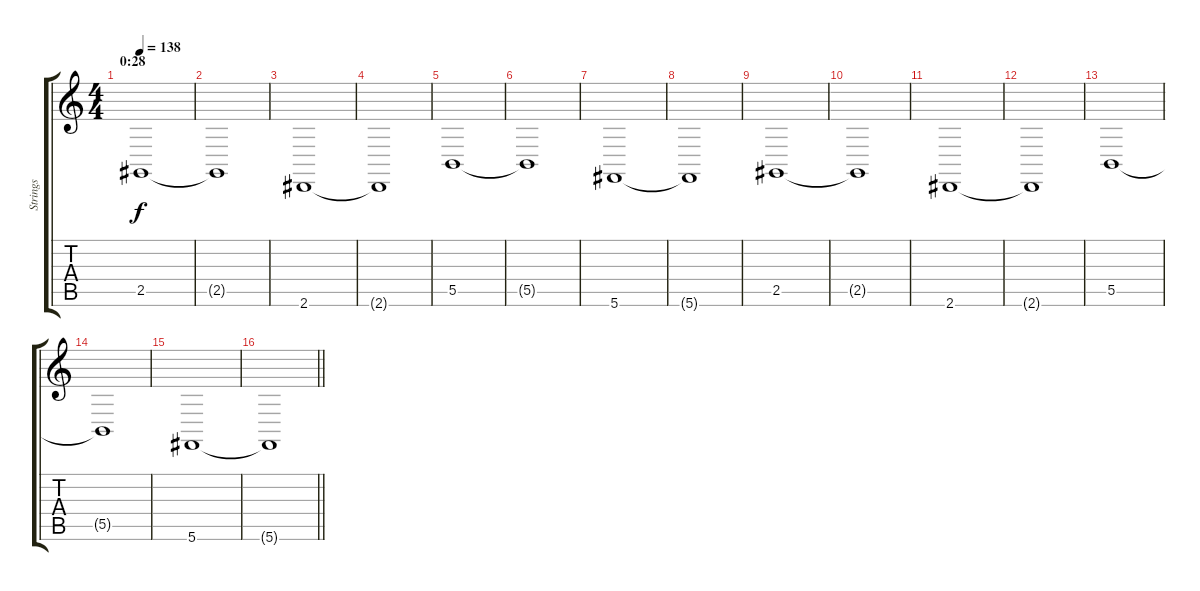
\track ("Strings" "Strings") {instrument stringensemble1}
\staff {score tabs}
\tuning (Db4 Ab3 E3 B2 Gb2 Db2) {hide}
\ts (4 4)
\section ("" "0:28")
\tempo 138
\clef g2
\ks c
2.5.1{dy f} |
2.5{t}.1 |
2.6.1 |
2.6{t}.1 |
5.5.1 |
5.5{t}.1 |
5.6.1 |
5.6{t}.1 |
2.5.1 |
2.5{t}.1 |
2.6.1 |
2.6{t}.1 |
5.5.1 |
5.5{t}.1 |
5.6.1 |
\barLineRight lightlight
5.6{t}.1
